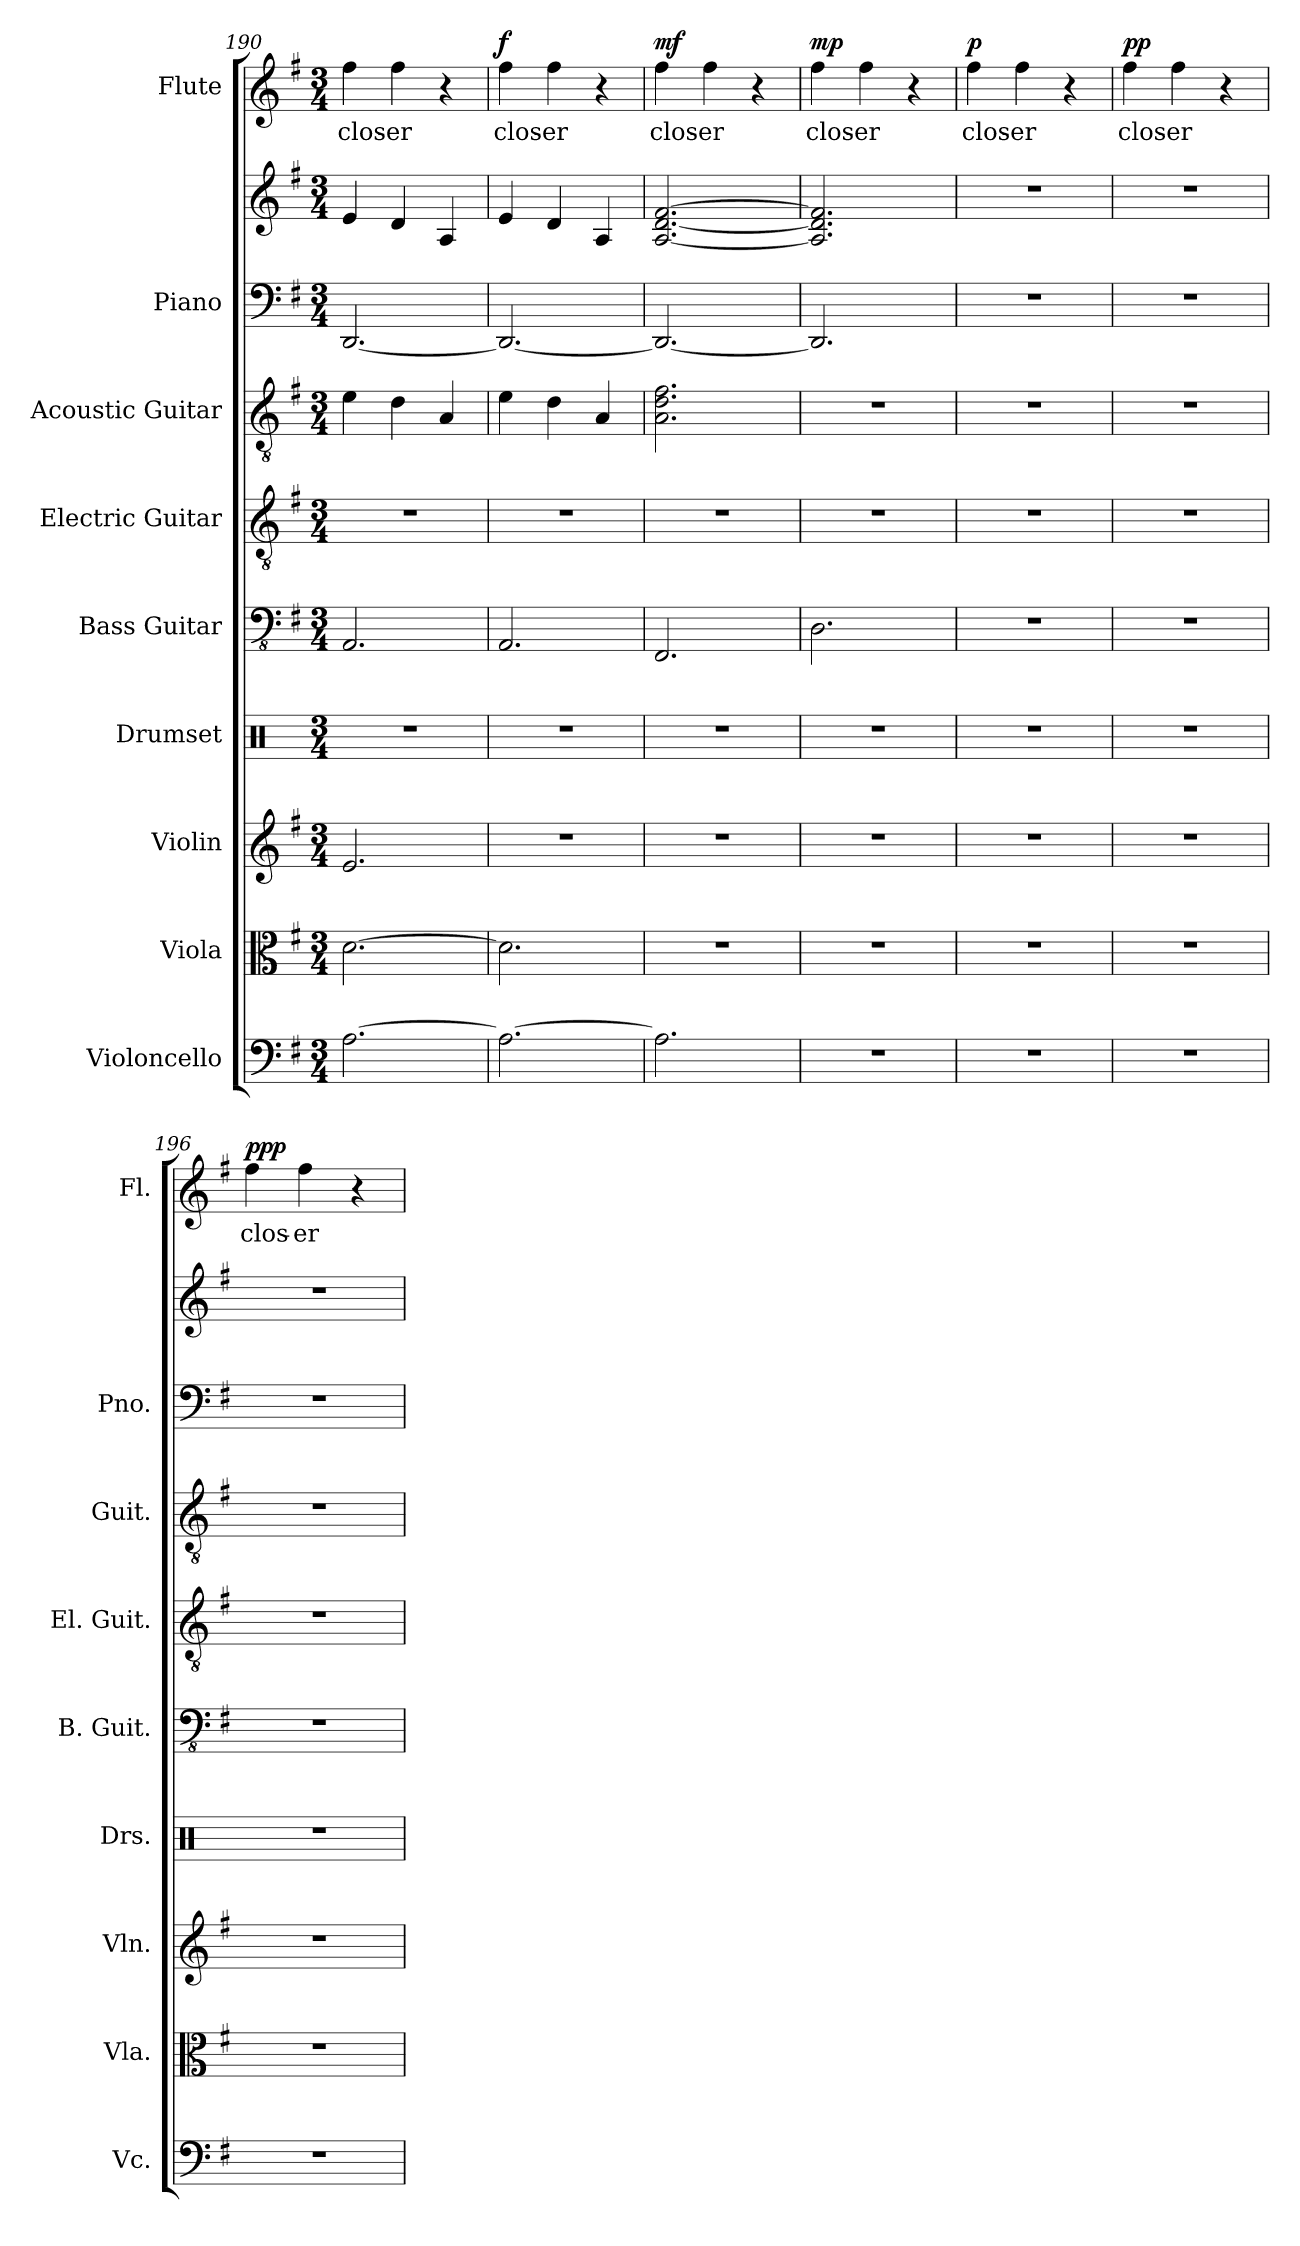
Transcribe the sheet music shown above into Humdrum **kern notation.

**kern	**kern	**kern	**kern	**kern	**kern	**kern	**kern	**kern	**kern	**text	**dynam
*part9	*part8	*part7	*part6	*part5	*part4	*part3	*part2	*part2	*part1	*part1	*part1
*staff10	*staff9	*staff8	*staff7	*staff6	*staff5	*staff4	*staff3	*staff2	*staff1	*staff1	*staff1
*I"Violoncello	*I"Viola	*I"Violin	*I"Drumset	*I"Bass Guitar	*I"Electric Guitar	*I"Acoustic Guitar	*I"Piano	*	*I"Flute	*	*
*I'Vc.	*I'Vla.	*I'Vln.	*I'Drs.	*I'B. Guit.	*I'El. Guit.	*I'Guit.	*I'Pno.	*	*I'Fl.	*	*
*clefF4	*clefC3	*clefG2	*clefX	*clefFv4	*clefGv2	*clefGv2	*clefF4	*clefG2	*clefG2	*	*
*k[f#]	*k[f#]	*k[f#]	*k[]	*k[f#]	*k[f#]	*k[f#]	*k[f#]	*k[f#]	*k[f#]	*	*
*M3/4	*M3/4	*M3/4	*M3/4	*M3/4	*M3/4	*M3/4	*M3/4	*M3/4	*M3/4	*	*
=190	=190	=190	=190	=190	=190	=190	=190	=190	=190	=190	=190
[2.A\	[2.d\	2.e/	2.r	2.AAA/	2.r	4e\	[2.DD/	4e/	4ff#\	clos-	.
.	.	.	.	.	.	4d\	.	4d/	4ff#\	-er	.
.	.	.	.	.	.	4A/	.	4A/	4r	.	.
=191	=191	=191	=191	=191	=191	=191	=191	=191	=191	=191	=191
!	!	!	!	!	!	!	!	!	!	!	!LO:DY:b
2.A\_	2.d\]	2.r	2.r	2.AAA/	2.r	4e\	2.DD/_	4e/	4ff#\	clos-	f
.	.	.	.	.	.	4d\	.	4d/	4ff#\	-er	.
.	.	.	.	.	.	4A/	.	4A/	4r	.	.
=192	=192	=192	=192	=192	=192	=192	=192	=192	=192	=192	=192
!	!	!	!	!	!	!	!	!	!	!	!LO:DY:b
2.A\]	2.r	2.r	2.r	2.FFF#/	2.r	2.A\ 2.d\ 2.f#\	2.DD/_	[2.A/ [2.d/ [2.f#/	4ff#\	clos-	mf
.	.	.	.	.	.	.	.	.	4ff#\	-er	.
.	.	.	.	.	.	.	.	.	4r	.	.
!!LO:PB:g=z
=193	=193	=193	=193	=193	=193	=193	=193	=193	=193	=193	=193
!	!	!	!	!	!	!	!	!	!	!	!LO:DY:b
2.r	2.r	2.r	2.r	2.DD\	2.r	2.r	2.DD/]	2.A/] 2.d/] 2.f#/]	4ff#\	clos-	mp
.	.	.	.	.	.	.	.	.	4ff#\	-er	.
.	.	.	.	.	.	.	.	.	4r	.	.
=194	=194	=194	=194	=194	=194	=194	=194	=194	=194	=194	=194
!	!	!	!	!	!	!	!	!	!	!	!LO:DY:b
2.r	2.r	2.r	2.r	2.r	2.r	2.r	2.r	2.r	4ff#\	clos-	p
.	.	.	.	.	.	.	.	.	4ff#\	-er	.
.	.	.	.	.	.	.	.	.	4r	.	.
=195	=195	=195	=195	=195	=195	=195	=195	=195	=195	=195	=195
!	!	!	!	!	!	!	!	!	!	!	!LO:DY:b
2.r	2.r	2.r	2.r	2.r	2.r	2.r	2.r	2.r	4ff#\	clos-	pp
.	.	.	.	.	.	.	.	.	4ff#\	-er	.
.	.	.	.	.	.	.	.	.	4r	.	.
=196	=196	=196	=196	=196	=196	=196	=196	=196	=196	=196	=196
!	!	!	!	!	!	!	!	!	!	!	!LO:DY:b
2.r	2.r	2.r	2.r	2.r	2.r	2.r	2.r	2.r	4ff#\	clos-	ppp
.	.	.	.	.	.	.	.	.	4ff#\	-er	.
.	.	.	.	.	.	.	.	.	4r	.	.
=	=	=	=	=	=	=	=	=	=	=	=
*-	*-	*-	*-	*-	*-	*-	*-	*-	*-	*-	*-
